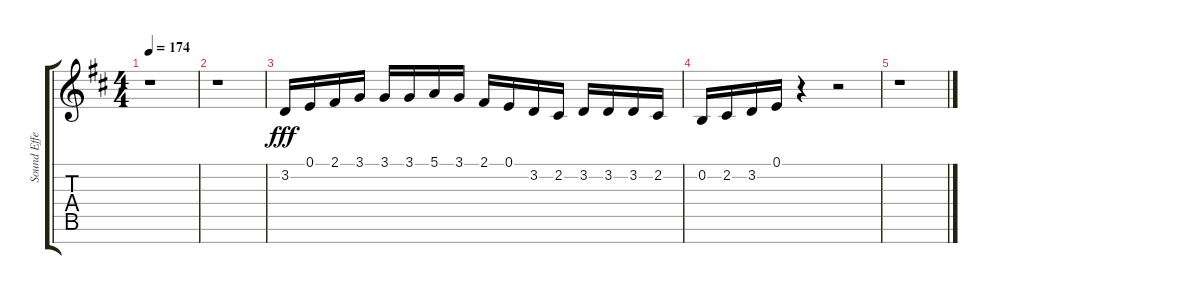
\track ("Sound Effect II" "Sound Effe") {instrument guitarfretnoise}
\staff {score tabs}
\tuning (E4 B3 G3 D3 A2 E2 B1) {hide}
\ts (4 4)
\tempo 174
\clef g2
\ks bminor
r.1{dy fff} |
r.1 |
3.2.16 0.1.16 2.1.16 3.1.16 3.1.16 3.1.16 5.1.16 3.1.16 2.1.16 0.1.16 3.2.16 2.2.16 3.2.16 3.2.16 3.2.16 2.2.16 |
0.2.16 2.2.16 3.2.16 0.1.16 r.4 r.2 |
r.1
